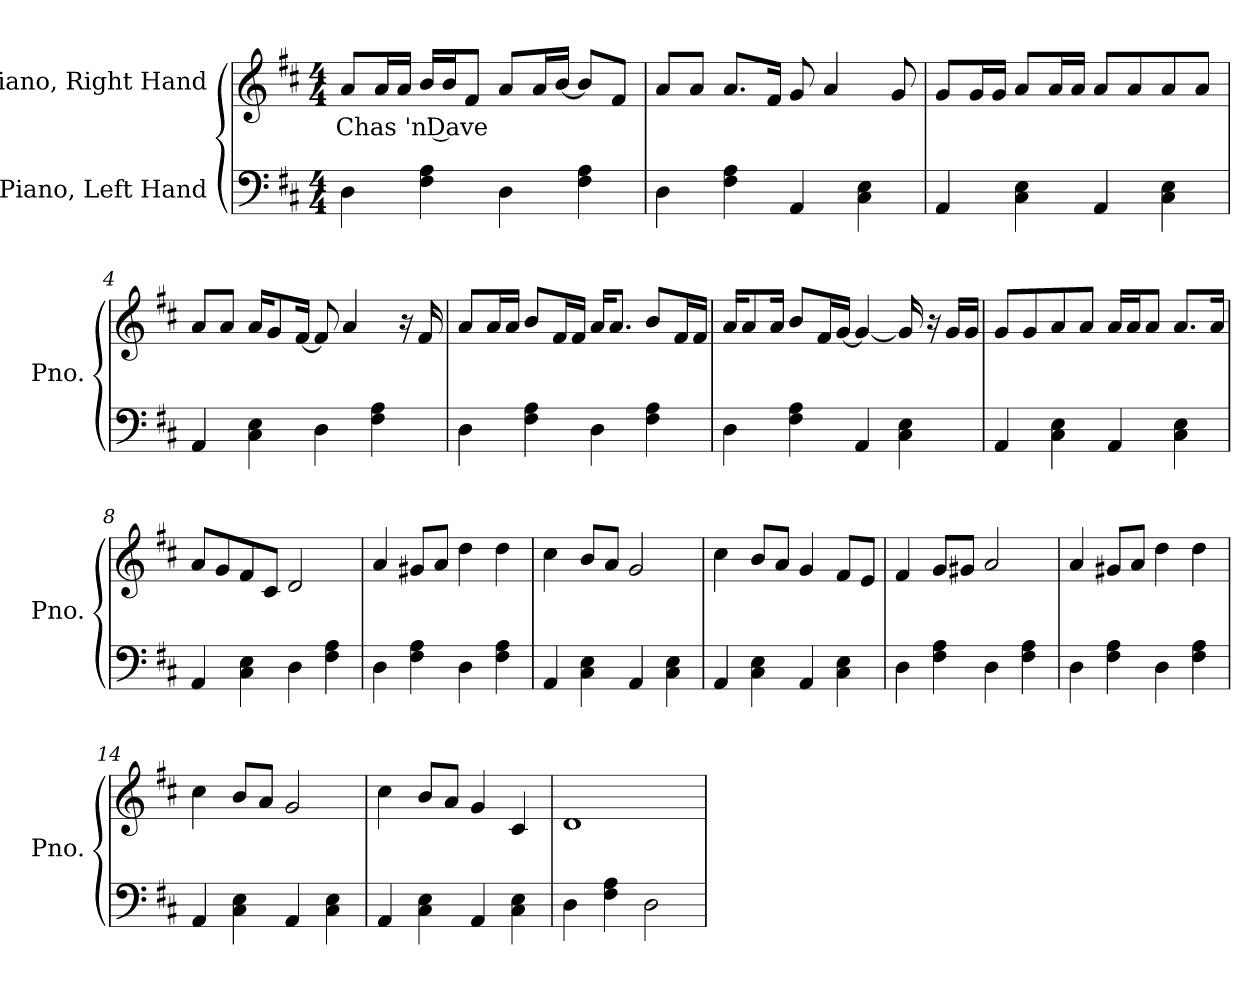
**kern	**kern	**text
*part2	*part1	*part1
*staff2	*staff1	*staff1
*I"Piano, Left Hand	*I"Piano, Right Hand	*
*I'Pno.	*I'Pno.	*
*clefF4	*clefG2	*
*k[f#c#]	*k[f#c#]	*
*M4/4	*M4/4	*
*MM100	*MM100	*
=1	=1	=1
!	!	!LO:LY:b
4D\	8a/L	Chas 'n' Dave
.	16a/L	.
.	16a/JJ	.
4F#\ 4A\	16b/LL	.
.	16b/J	.
.	8f#/J	.
4D\	8a/L	.
.	16a/L	.
.	[16b/JJ	.
4F#\ 4A\	8b/L]	.
.	8f#/J	.
=2	=2	=2
4D\	8a/L	.
.	8a/J	.
4F#\ 4A\	8.a/L	.
.	16f#/Jk	.
4AA/	8g/	.
.	4a/	.
4C#\ 4E\	.	.
.	8g/	.
=3	=3	=3
4AA/	8g/L	.
.	16g/L	.
.	16g/JJ	.
4C#\ 4E\	8a/L	.
.	16a/L	.
.	16a/JJ	.
4AA/	8a/L	.
.	8a/	.
4C#\ 4E\	8a/	.
.	8a/J	.
!!LO:LB:g=z
=4	=4	=4
4AA/	8a/L	.
.	8a/J	.
4C#\ 4E\	16a/KL	.
.	8g/	.
.	[16f#/Jk	.
4D\	8f#/]	.
.	4a/	.
4F#\ 4A\	.	.
.	16r	.
.	16f#/	.
=5	=5	=5
4D\	8a/L	.
.	16a/L	.
.	16a/JJ	.
4F#\ 4A\	8b/L	.
.	16f#/L	.
.	16f#/JJ	.
4D\	16a/KL	.
.	8.a/J	.
4F#\ 4A\	8b/L	.
.	16f#/L	.
.	16f#/JJ	.
=6	=6	=6
4D\	16a/KL	.
.	8a/	.
.	16a/Jk	.
4F#\ 4A\	8b/L	.
.	16f#/L	.
.	[16g/JJ	.
4AA/	4g/_	.
4C#\ 4E\	16g/]	.
.	16r	.
.	16g/LL	.
.	16g/JJ	.
=7	=7	=7
4AA/	8g/L	.
.	8g/	.
4C#\ 4E\	8a/	.
.	8a/J	.
4AA/	16a/LL	.
.	16a/J	.
.	8a/J	.
4C#\ 4E\	8.a/L	.
.	16a/Jk	.
!!LO:LB:g=z
=8	=8	=8
4AA/	8a/L	.
.	8g/	.
4C#\ 4E\	8f#/	.
.	8c#/J	.
4D\	2d/	.
4F#\ 4A\	.	.
=9	=9	=9
4D\	4a/	.
4F#\ 4A\	8g#X/L	.
.	8a/J	.
4D\	4dd\	.
4F#\ 4A\	4dd\	.
=10	=10	=10
4AA/	4cc#\	.
4C#\ 4E\	8b/L	.
.	8a/J	.
4AA/	2g/	.
4C#\ 4E\	.	.
=11	=11	=11
4AA/	4cc#\	.
4C#\ 4E\	8b/L	.
.	8a/J	.
4AA/	4g/	.
4C#\ 4E\	8f#/L	.
.	8e/J	.
=12	=12	=12
4D\	4f#/	.
4F#\ 4A\	8g/L	.
.	8g#X/J	.
4D\	2a/	.
4F#\ 4A\	.	.
=13	=13	=13
4D\	4a/	.
4F#\ 4A\	8g#X/L	.
.	8a/J	.
4D\	4dd\	.
4F#\ 4A\	4dd\	.
!!LO:LB:g=z
=14	=14	=14
4AA/	4cc#\	.
4C#\ 4E\	8b/L	.
.	8a/J	.
4AA/	2g/	.
4C#\ 4E\	.	.
=15	=15	=15
4AA/	4cc#\	.
4C#\ 4E\	8b/L	.
.	8a/J	.
4AA/	4g/	.
4C#\ 4E\	4c#/	.
=16	=16	=16
4D\	1d	.
4F#\ 4A\	.	.
2D\	.	.
=	=	=
*-	*-	*-
